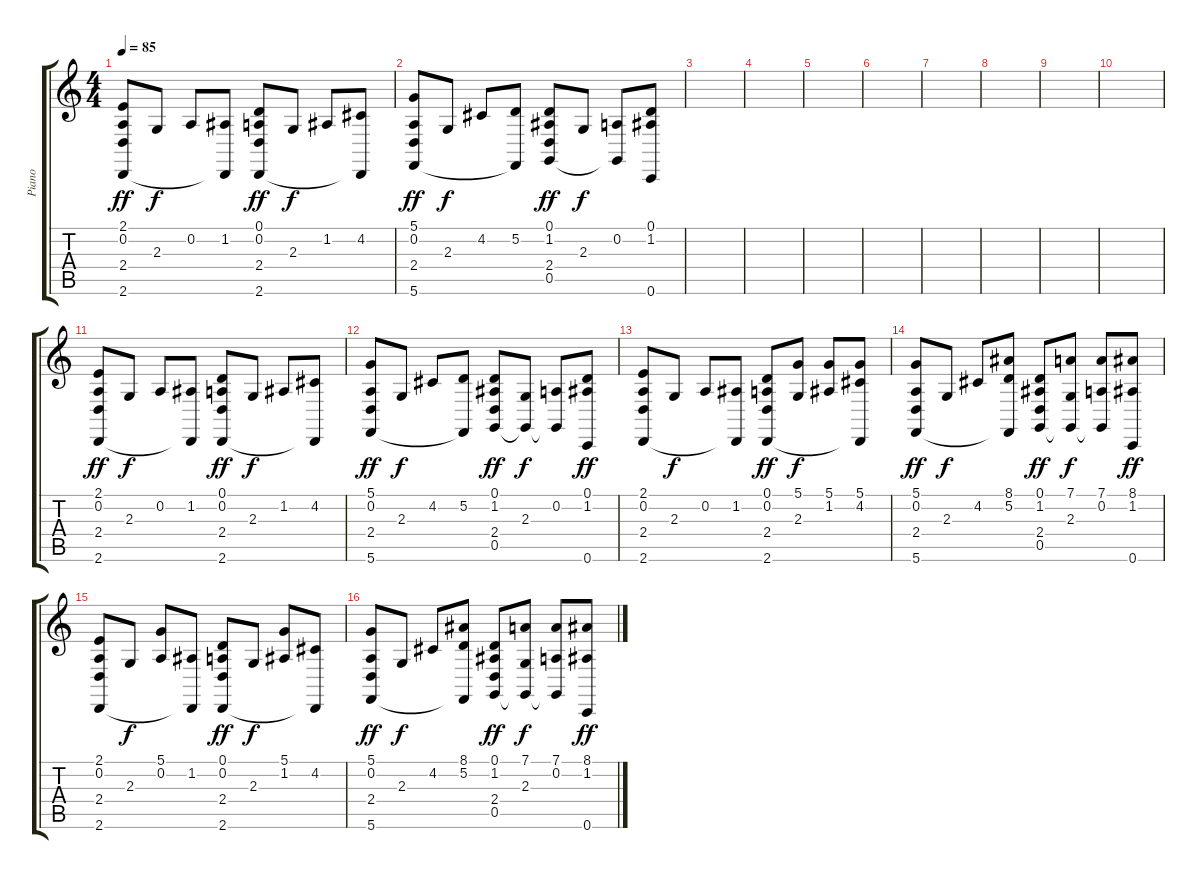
\track ("Piano" "Piano") {instrument acousticgrandpiano}
\staff {score tabs}
\tuning (D4 A3 F3 C3 G2 C2) {hide}
\ts (4 4)
\tempo 85
\clef g2
\ks c
(2.1 0.2 2.4 2.6).8{dy ff} 2.3.8{dy f} 0.2.8 (1.2 2.6{t}).8 (0.1 0.2 2.4 2.6).8{dy ff} 2.3.8{dy f} 1.2.8 (4.2 2.6{t}).8 |
(5.1 0.2 2.4 5.6).8{dy ff} 2.3.8{dy f} 4.2.8 (5.2 5.6{t}).8 (0.1 1.2 2.4 0.5).8{dy ff} 2.3.8{dy f} (0.2 0.5{t}).8 (0.1 1.2 0.6).8 |
|
|
|
|
|
|
|
|
(2.1 0.2 2.4 2.6).8{dy ff} 2.3.8{dy f} 0.2.8 (1.2 2.6{t}).8 (0.1 0.2 2.4 2.6).8{dy ff} 2.3.8{dy f} 1.2.8 (4.2 2.6{t}).8 |
(5.1 0.2 2.4 5.6).8{dy ff} 2.3.8{dy f} 4.2.8 (5.2 5.6{t}).8 (0.1 1.2 2.4 0.5).8{dy ff} (2.3 0.5{t}).8{dy f} (0.2 0.5{t}).8 (0.1 1.2 0.6).8{dy ff} |
(2.1 0.2 2.4 2.6).8 2.3.8{dy f} 0.2.8 (1.2 2.6{t}).8 (0.1 0.2 2.4 2.6).8{dy ff} (5.1 2.3).8{dy f} (5.1 1.2).8 (5.1 4.2 2.6{t}).8 |
(5.1 0.2 2.4 5.6).8{dy ff} 2.3.8{dy f} 4.2.8 (8.1 5.2 5.6{t}).8 (0.1 1.2 2.4 0.5).8{dy ff} (7.1 2.3 0.5{t}).8{dy f} (7.1 0.2 0.5{t}).8 (8.1 1.2 0.6).8{dy ff} |
(2.1 0.2 2.4 2.6).8 2.3.8{dy f} (5.1 0.2).8 (1.2 2.6{t}).8 (0.1 0.2 2.4 2.6).8{dy ff} 2.3.8{dy f} (5.1 1.2).8 (4.2 2.6{t}).8 |
(5.1 0.2 2.4 5.6).8{dy ff} 2.3.8{dy f} 4.2.8 (8.1 5.2 5.6{t}).8 (0.1 1.2 2.4 0.5).8{dy ff} (7.1 2.3 0.5{t}).8{dy f} (7.1 0.2 0.5{t}).8 (8.1 1.2 0.6).8{dy ff}
